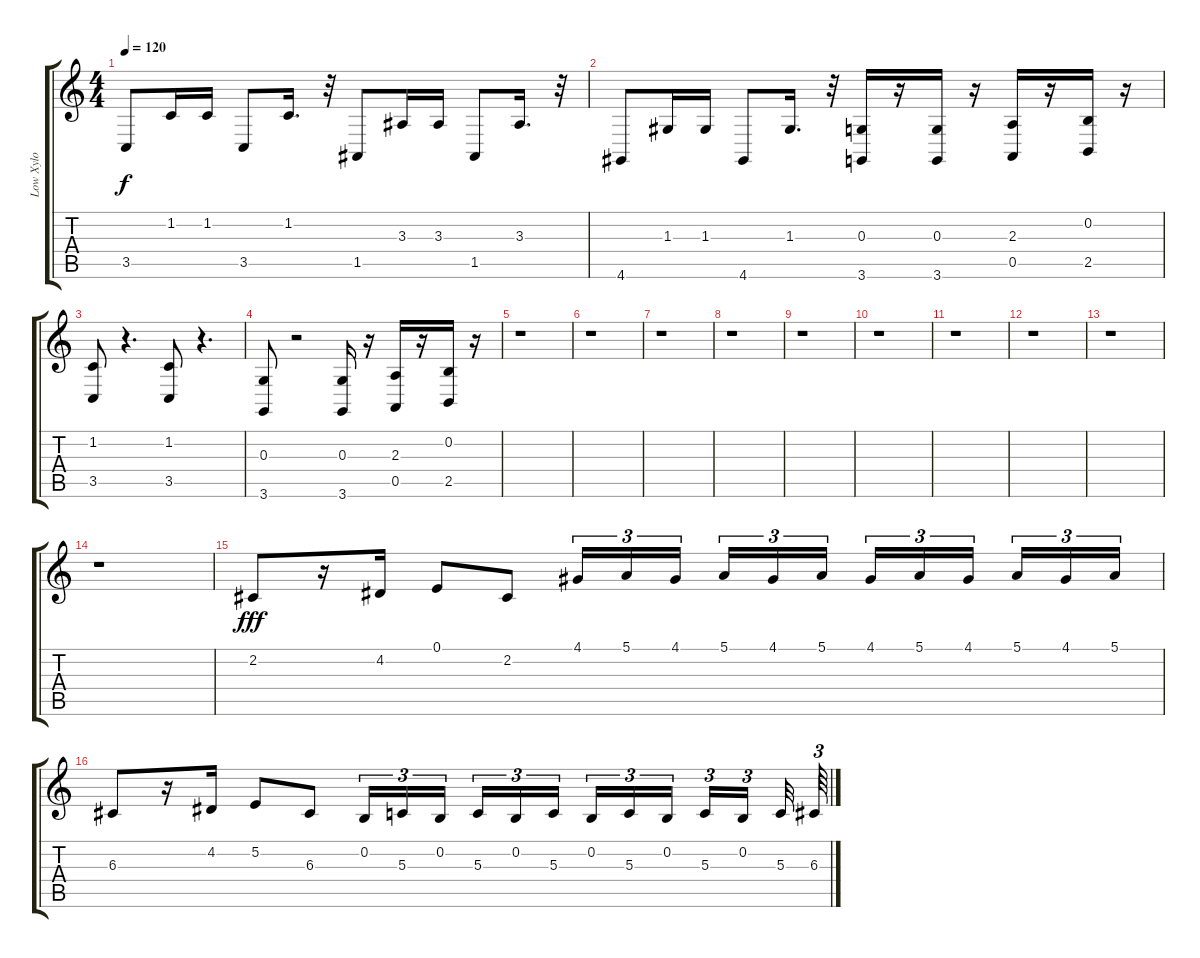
\track ("Low Xylo" "Low Xylo") {instrument vibraphone}
\staff {score tabs}
\tuning (E4 B3 G3 D3 A2 E2) {hide}
\ts (4 4)
\tempo 120
\clef g2
\ks c
3.5.8{dy f} 1.2.16 1.2.16 3.5.8 1.2.16{d} r.32 1.5.8 3.3.16 3.3.16 1.5.8 3.3.16{d} r.32 |
4.6.8 1.3.16 1.3.16 4.6.8 1.3.16{d} r.32 (0.3 3.6).16 r.16 (0.3 3.6).16 r.16 (2.3 0.5).16 r.16 (0.2 2.5).16 r.16 |
(1.2 3.5).8 r.4{d} (1.2 3.5).8 r.4{d} |
(0.3 3.6).8 r.2 (0.3 3.6).16 r.16 (2.3 0.5).16 r.16 (0.2 2.5).16 r.16 |
r.1 |
r.1 |
r.1 |
r.1 |
r.1 |
r.1 |
r.1 |
r.1 |
r.1 |
r.1 |
2.2.8{dy fff} r.16 4.2.16 0.1.8 2.2.8 4.1.16{tu (3 2)} 5.1.16{tu (3 2)} 4.1.16{tu (3 2)} 5.1.16{tu (3 2)} 4.1.16{tu (3 2)} 5.1.16{tu (3 2)} 4.1.16{tu (3 2)} 5.1.16{tu (3 2)} 4.1.16{tu (3 2)} 5.1.16{tu (3 2)} 4.1.16{tu (3 2)} 5.1.16{tu (3 2)} |
6.3.8 r.16 4.2.16 5.2.8 6.3.8 0.2.16{tu (3 2)} 5.3.16{tu (3 2)} 0.2.16{tu (3 2)} 5.3.16{tu (3 2)} 0.2.16{tu (3 2)} 5.3.16{tu (3 2)} 0.2.16{tu (3 2)} 5.3.16{tu (3 2)} 0.2.16{tu (3 2)} 5.3.16{tu (3 2)} 0.2.16{tu (3 2)} 5.3.32 6.3.64{tu (3 2)}
